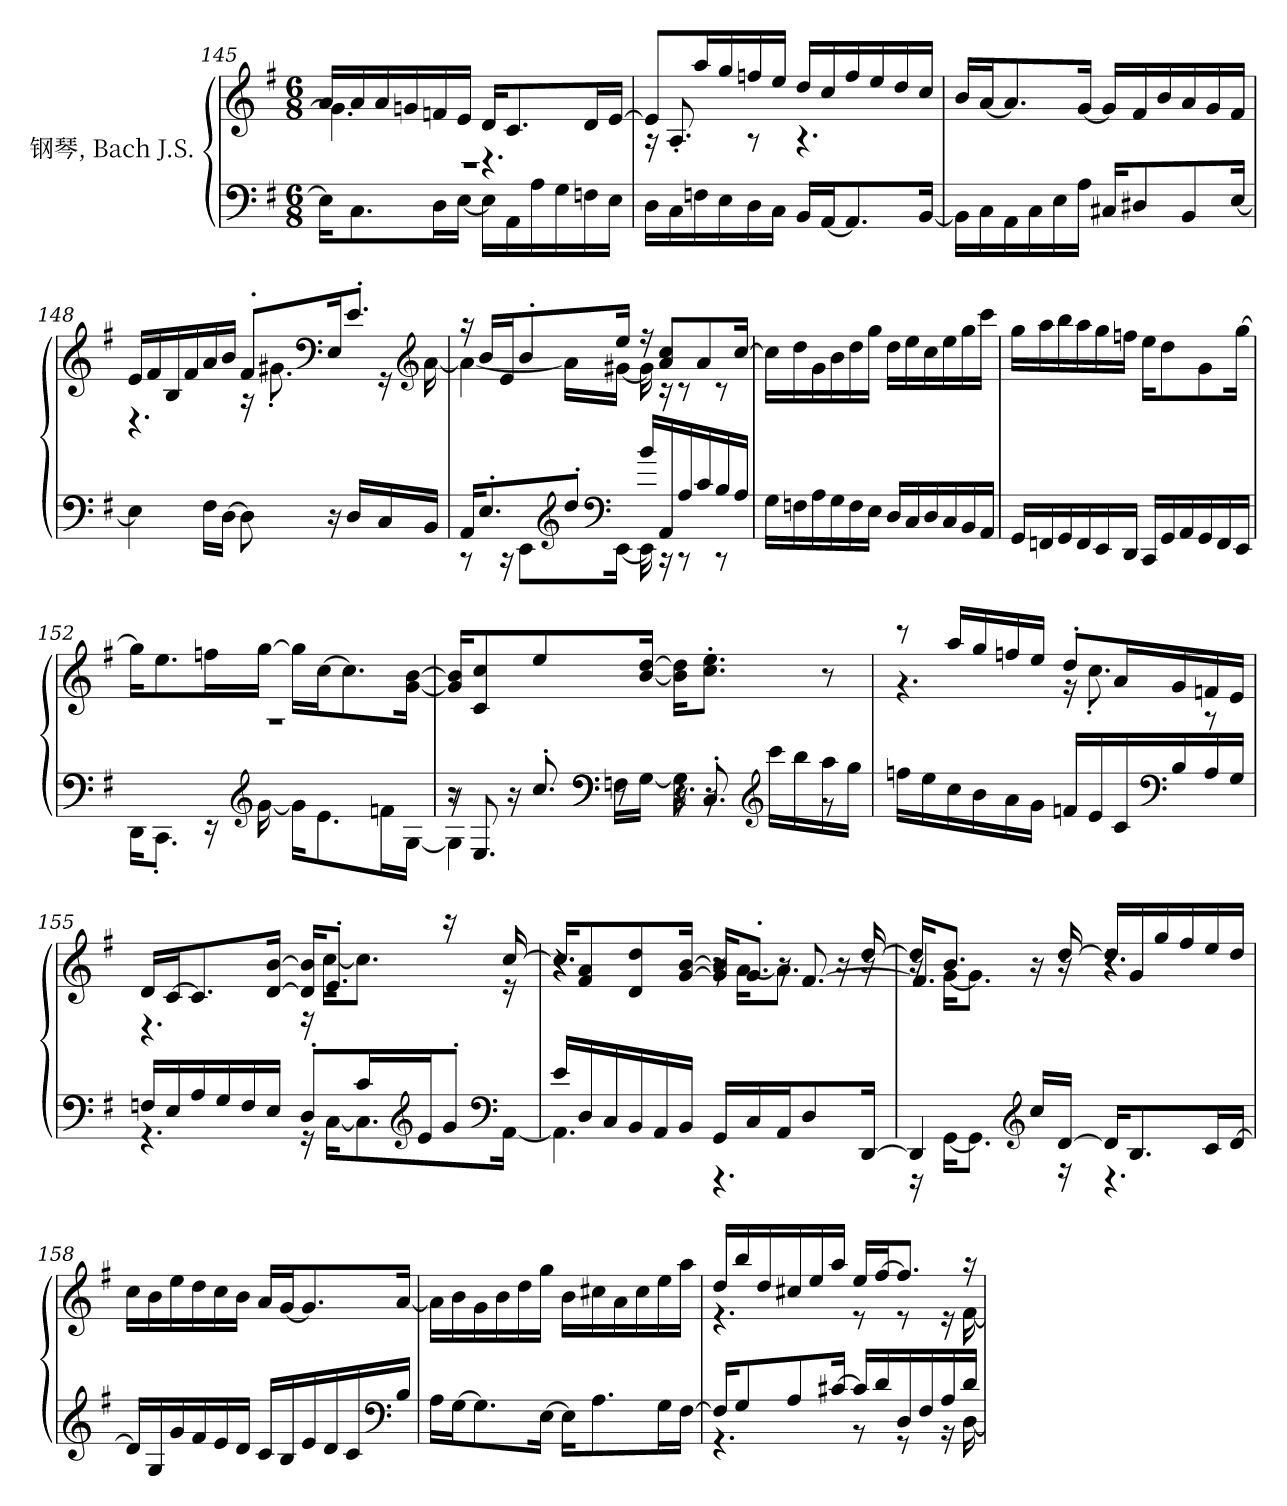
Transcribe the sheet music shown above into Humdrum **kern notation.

**kern	**kern
*part1	*part1
*staff2	*staff1
*I"钢琴, Bach J.S.	*
!!LO:PB:g=z
*clefF4	*clefG2
*k[f#]	*k[f#]
*M6/8	*M6/8
=145	=145
*^	*^
2.r	16E\KL]	16a/LL	4.g#\]
.	8.C\	16a/	.
.	.	16a/	.
.	.	16gn/	.
.	16D\L	16fn/	.
.	[16E\JJ	16e/JJ	.
.	16E\LL]	16d/KL	4.r
.	16AA\	8.c/	.
.	16A\	.	.
.	16G\	.	.
.	16Fn\	16d/L	.
.	16E\JJ	[16e/JJ	.
*v	*v	*	*
=146	=146	=146
16D\LL	8e/L]	16r
16C\	.	8.A'/
16Fn\	16aa/L	.
16E\	16gg/	.
16D\	16ffn/	8r
16C\JJ	16ee/JJ	.
16BB/LL	16dd/LL	4.r
[16AA/J	16cc/	.
8.AA/]	16ff/	.
.	16ee/	.
.	16dd/	.
[16BB/Jk	16cc/JJ	.
*	*v	*v
=147	=147
16BB\LL]	16b/LL
16C\	[16a/J
16AA\	8.a/]
16C\	.
16E\	.
16A\JJ	[16g/Jk
16C#X/KL	16g/LL]
8D#X/	16f#/
.	16b/
8BB/	16a/
.	16g/
[16E/Jk	16f#/JJ
!!LO:LB:g=z
=148	=148
*	*^
4E\]	16e/LL	4.r
.	16f#/	.
.	16B/	.
.	16f#/	.
16F#\LL	16a/	.
[16D\JJ	16b/JJ	.
8D\]	8f#'/L	16r
.	.	8.g#X'\
*	*clefF4	*
16r	16E/K	.
16D/LL	8.e'/J	.
16C/	.	16r
*	*clefG2	*
16BB/JJ	.	[16a\
=149	=149	=149
*^	*	*
16AA/KL	8r	16r	4a\_
8.E'/	.	16b/LL	.
.	16r	16e/J	.
.	8EE\L	8b'/	.
*clefG2	*	*	*
8dd'/J	.	.	16a\LL]
*clefF4	*	*	*
.	[16EE\Jk	16ee/Jk	[16g#X\JJ
16b/LL	16EE\]	16r	16g#\]
16AA/	16r	8a/ 8cc/L	16r
16A/	8r	.	8r
16c/	.	8a/	.
16B/	8r	.	8r
16A/JJ	.	[16cc/Jk	.
*v	*v	*	*
*	*v	*v
!!LO:LB:g=z
=150	=150
16G\LL	16cc\LL]
16Fn\	16dd\
16A\	16g\
16G\	16b\
16F\	16dd\
16E\JJ	16gg\JJ
16D/LL	16dd\LL
16C/	16ee\
16D/	16cc\
16C/	16ee\
16BB/	16gg\
16AA/JJ	16ccc\JJ
=151	=151
16GG/LL	16gg\LL
16FFn/	16aa\
16GG/	16bb\
16FF/	16aa\
16EE/	16gg\
16DD/JJ	16ffn\JJ
16CC/LL	16ee\KL
16GG/	8dd\
16AA/	.
16GG/	8g\
16FF/	.
16EE/JJ	[16gg\Jk
=152	=152
*^	*
2.r	16DD\KL	16gg\KL]
.	8.CC'\J	8.ee\
.	16r	16ffn\L
*clefG2	*	*
.	[16g\	[16gg\JJ
.	16g\KL]	16gg\LL]
.	8.e\	[16cc\J
.	.	8.cc\]
.	16fn\L	.
.	[16G\JJ	[16g\ [16b\Jk
!!LO:LB:g=z
=153	=153	=153
*	*^	*
8r	4G\]	16r	16g/] 16b/]KL
.	.	8.E/	8c/ 8cc/
16r	.	.	.
8.cc'/	.	.	8ee/
*clefF4	*	*	*
.	16Fn\LL	8r	.
.	[16G\JJ	.	[16b/ [16dd/Jk
4.r	16G\]	16r	16b\] 16dd\]KL
.	16r	8.C'/	8.cc\' 8.ee\'J
*clefG2	*	*	*
.	16ccc\LL	.	.
.	16bb\	.	.
.	16aa\	8r	8r
.	16gg\JJ	.	.
*v	*v	*v	*
=154	=154
*	*^
16ffn\LL	8r	4.r
16ee\	.	.
16cc\	16aa/LL	.
16b\	16gg/	.
16a\	16ffn/	.
16g\JJ	16ee/JJ	.
16fn/LL	8dd'/L	16r
16e/	.	8.cc'\
16c/	16a/L	.
*clefF4	*	*
16B/	16g/	.
16A/	16fn/	8r
16G/JJ	16e/JJ	.
!!LO:LB:g=z	!!
=155	=155	=155
*^	*	*
16Fn/LL	4.r	16d/LL	4.r
16E/	.	[16c/J	.
16A/	.	8.c/]	.
16G/	.	.	.
16F/	.	.	.
16E/JJ	.	[16d/ [16b/Jk	.
8D'/L	16r	16d/] 16b/]KL	16r
.	[16C\KL	8.e'/J	[16cc\KL
16c/L	8.C\]	.	8.cc\J]
*clefG2	*	*	*
16e/J	.	.	.
8g'/J	.	16r	.
*clefF4	*	*	*
.	[16AA\Jk	[16cc/	16r
=156	=156	=156	=156
*	*	*	*^
16e/LL	4.AA\]	16cc/KL]	4.r	4.r
16D/	.	8f#/ 8a/	.	.
16C/	.	.	.	.
16BB/	.	8d/ 8dd/	.	.
16AA/	.	.	.	.
16BB/JJ	.	[16g/ [16b/Jk	.	.
16GG/LL	4.r	16g/] 16b/]KL	16r	8r
16C/	.	8.g'/J	[16a\KL	.
16AA/J	.	.	8.a\J]	16r
8D/	.	.	.	[8.f#/
.	.	16r	.	.
[16DD/Jk	.	[16dd/	16r	.
!!LO:LB:g=z	!!	!!
=157	=157	=157	=157	=157
4DD/]	16r	16dd/KL]	16r	4.f#/]
.	[16GG\KL	8.b/J	[16g\KL	.
.	8.GG\J]	.	8.g\J]	.
*clefG2	*	*	*	*
16cc/LL	.	16r	.	.
[16d/JJ	16r	[16dd/	16r	.
16d/KL]	4.r	16dd/LL]	4.r	4.r
8.B/	.	16g/	.	.
.	.	16gg/	.	.
.	.	16ff#/	.	.
16c/L	.	16ee/	.	.
[16d/JJ	.	16dd/JJ	.	.
*v	*v	*	*	*
*	*v	*v	*v
=158	=158
16d/LL]	16cc\LL
16G/	16b\
16g/	16ee\
16f#/	16dd\
16e/	16cc\
16d/JJ	16b\JJ
16c/LL	16a/LL
16B/	[16g/J
16e/	8.g/]
16d/	.
16c/	.
*clefF4	*
16B/JJ	[16a/Jk
=159	=159
16A\LL	16a\LL]
[16G\J	16b\
8.G\]	16g\
.	16b\
.	16dd\
[16E\Jk	16gg\JJ
16E\KL]	16b\LL
8.A\	16cc#X\
.	16a\
.	16cc#\
16G\L	16ee\
[16F#\JJ	16aa\JJ
!!LO:PB:g=z
=160	=160
*^	*^
16F#/KL]	4.r	16dd/LL	4.r
8G/	.	16bb/	.
.	.	16dd/	.
8A/	.	16cc#X/	.
.	.	16ee/	.
[16c#X/Jk	.	16aa/JJ	.
16c#/LL]	8r	16ee/LL	8r
16d/	.	[16ff#/J	.
16D/	8r	8.ff#/J]	8r
16F#/	.	.	.
16A/	16r	.	16r
16d/JJ	[16D\	16r	[16f#\
*v	*v	*	*
*	*v	*v
=	=
*-	*-
